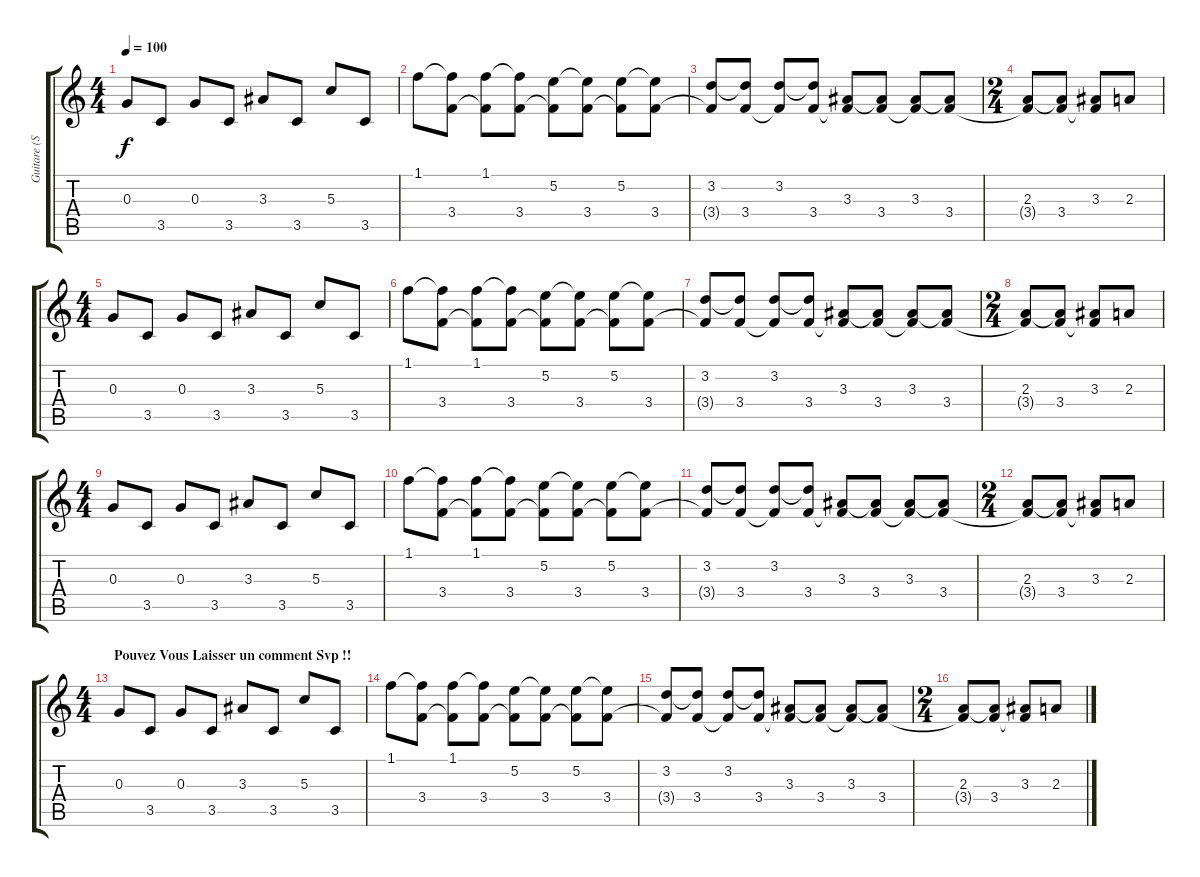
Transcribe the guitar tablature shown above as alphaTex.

\track ("Guitare (Son Stéréo Droit)" "Guitare (S") {instrument electricguitarjazz}
\staff {score tabs}
\tuning (E4 B3 G3 D3 A2 E2) {hide}
\ts (4 4)
\tempo 100
\clef g2
\ks c
0.3.8{dy f} 3.5.8 0.3.8 3.5.8 3.3.8 3.5.8 5.3.8 3.5.8 |
1.1.8{balance 8 instrument overdrivenguitar} (1.1{t} 3.4).8 (1.1 3.4{t}).8 (1.1{t} 3.4).8 (5.2 3.4{t}).8 (5.2{t} 3.4).8 (5.2 3.4{t}).8 (5.2{t} 3.4).8 |
(3.2 3.4{t}).8 (3.2{t} 3.4).8 (3.2 3.4{t}).8 (3.2{t} 3.4).8 (3.3 3.4{t}).8 (3.3{t} 3.4).8 (3.3 3.4{t}).8 (3.3{t} 3.4).8 |
\ts (2 4)
(2.3 3.4{t}).8 (2.3{t} 3.4).8 (3.3 3.4{t}).8 2.3.8 |
\ts (4 4)
0.3.8 3.5.8 0.3.8 3.5.8 3.3.8 3.5.8 5.3.8 3.5.8 |
1.1.8{balance 8 instrument overdrivenguitar} (1.1{t} 3.4).8 (1.1 3.4{t}).8 (1.1{t} 3.4).8 (5.2 3.4{t}).8 (5.2{t} 3.4).8 (5.2 3.4{t}).8 (5.2{t} 3.4).8 |
(3.2 3.4{t}).8 (3.2{t} 3.4).8 (3.2 3.4{t}).8 (3.2{t} 3.4).8 (3.3 3.4{t}).8 (3.3{t} 3.4).8 (3.3 3.4{t}).8 (3.3{t} 3.4).8 |
\ts (2 4)
(2.3 3.4{t}).8 (2.3{t} 3.4).8 (3.3 3.4{t}).8 2.3.8 |
\ts (4 4)
0.3.8 3.5.8 0.3.8 3.5.8 3.3.8 3.5.8 5.3.8 3.5.8 |
1.1.8{balance 8 instrument overdrivenguitar} (1.1{t} 3.4).8 (1.1 3.4{t}).8 (1.1{t} 3.4).8 (5.2 3.4{t}).8 (5.2{t} 3.4).8 (5.2 3.4{t}).8 (5.2{t} 3.4).8 |
(3.2 3.4{t}).8 (3.2{t} 3.4).8 (3.2 3.4{t}).8 (3.2{t} 3.4).8 (3.3 3.4{t}).8 (3.3{t} 3.4).8 (3.3 3.4{t}).8 (3.3{t} 3.4).8 |
\ts (2 4)
(2.3 3.4{t}).8 (2.3{t} 3.4).8 (3.3 3.4{t}).8 2.3.8 |
\ts (4 4)
\section ("" "Pouvez Vous Laisser un comment Svp !!")
0.3.8 3.5.8 0.3.8 3.5.8 3.3.8 3.5.8 5.3.8 3.5.8 |
1.1.8{balance 8 instrument overdrivenguitar} (1.1{t} 3.4).8 (1.1 3.4{t}).8 (1.1{t} 3.4).8 (5.2 3.4{t}).8 (5.2{t} 3.4).8 (5.2 3.4{t}).8 (5.2{t} 3.4).8 |
(3.2 3.4{t}).8 (3.2{t} 3.4).8 (3.2 3.4{t}).8 (3.2{t} 3.4).8 (3.3 3.4{t}).8 (3.3{t} 3.4).8 (3.3 3.4{t}).8 (3.3{t} 3.4).8 |
\ts (2 4)
(2.3 3.4{t}).8 (2.3{t} 3.4).8 (3.3 3.4{t}).8 2.3.8
